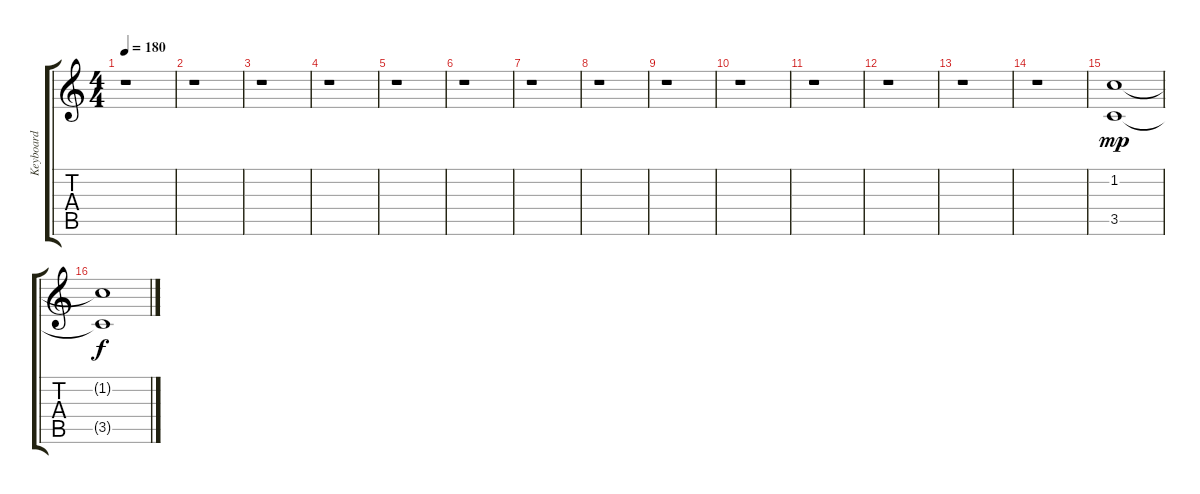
\track ("Keyboard" "Keyboard") {instrument stringensemble1}
\staff {score tabs}
\tuning (E5 B4 G4 D4 A3 D3) {hide}
\ts (4 4)
\tempo 180
\clef g2
\ks c
r.1{dy f} |
r.1 |
r.1 |
r.1 |
r.1 |
r.1 |
r.1 |
r.1 |
r.1 |
r.1 |
r.1 |
r.1 |
r.1 |
r.1 |
(1.2 3.5).1{dy mp} |
(1.2{t} 3.5{t}).1{dy f}
